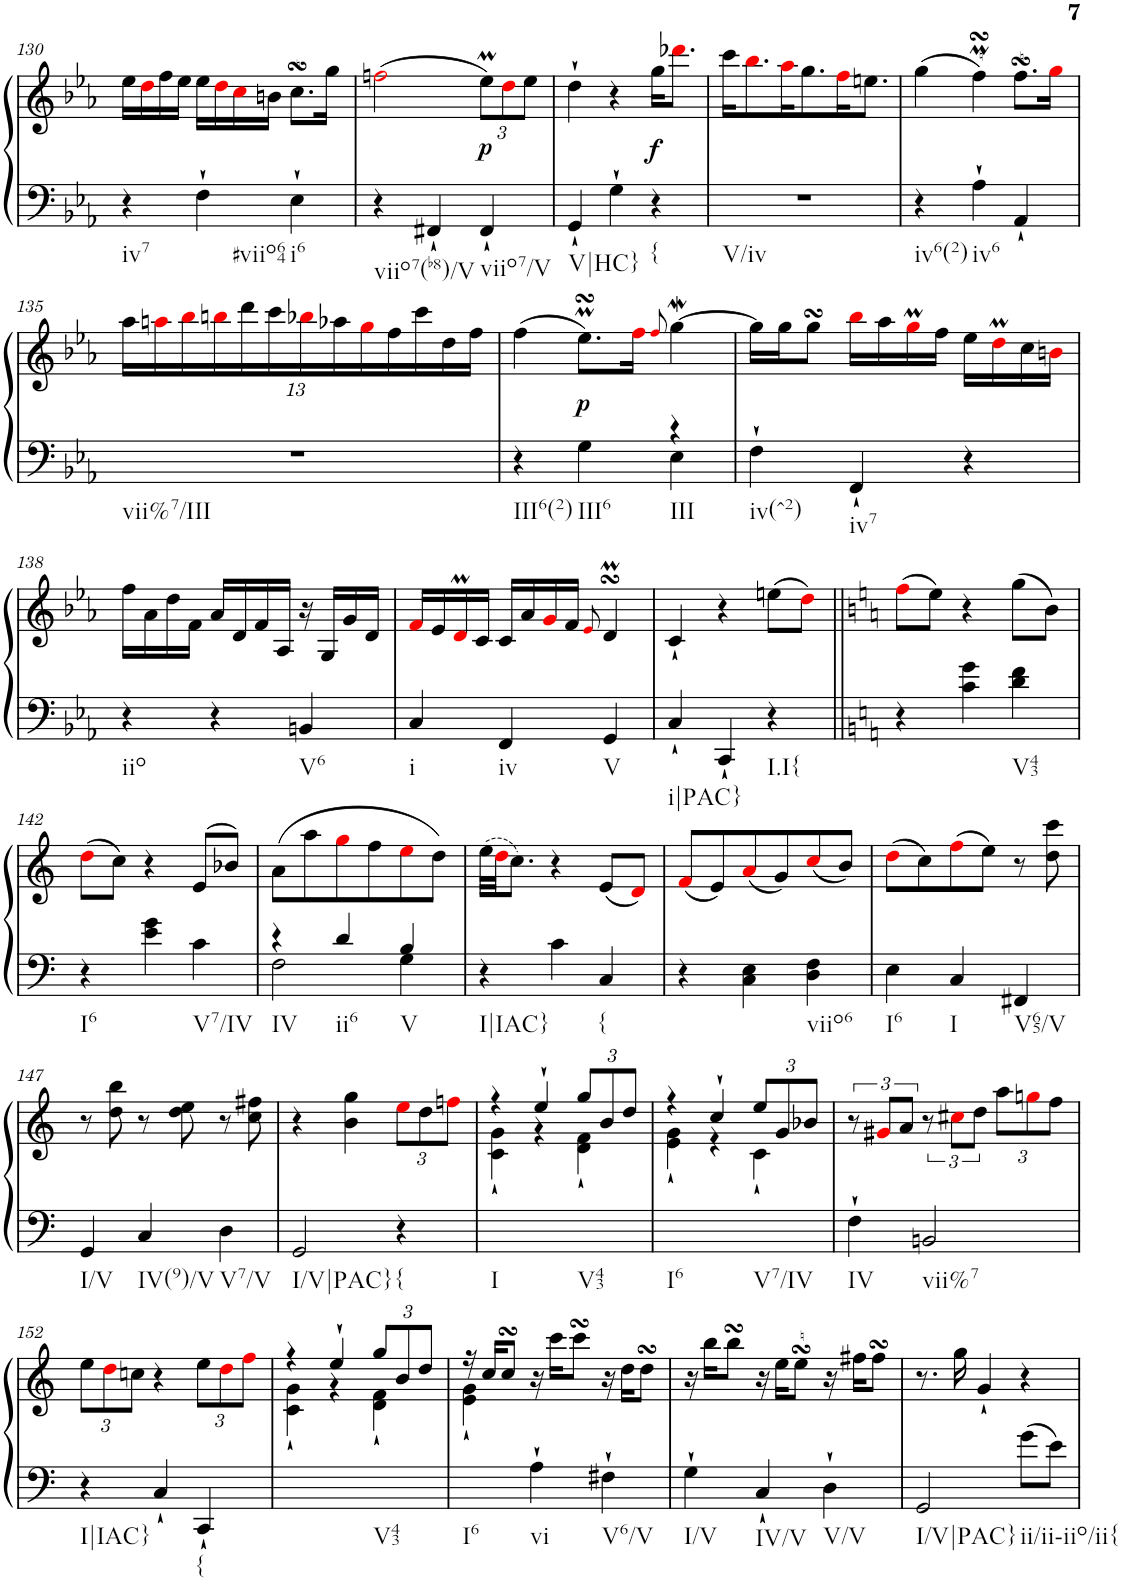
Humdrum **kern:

**kern	**kern	**dynam
*part1	*part1	*part1
*staff2	*staff1	*staff1/2
*I"Harpsichord	*	*
*I'Hch.	*	*
!!LO:PB:g=z
*clefF4	*clefG2	*
*k[b-e-a-]	*k[b-e-a-]	*
*M3/4	*M3/4	*
=130	=130	=130
!LO:TX:b:t=iv7	!	!
4r	16ee-\LL	.
.	16ddi\	.
.	16ff\	.
.	16ee-\JJ	.
!LO:TX:b:t=#viio64	!	!
4F`\	16ee-\LL	.
.	16ddi\	.
.	16cci\	.
.	16bn\JJ	.
!LO:TX:b:t=i6	!	!
4E-`\	8.ccsSSS\L	.
.	16gg\Jk	.
=131	=131	=131
!LO:TX:b:t=viio7(b8)/V	!	!
4r	(>2ffni\	.
4FF#X`/	.	.
*	*Xbrackettup	*
!LO:TX:b:t=viio7/V	!	!
!	!	!LO:DY:b
4FF#`/	12ee-M\L)	p
.	12ddi\	.
.	12ee-\J	.
=132	=132	=132
!LO:TX:b:t=V|HC}	!	!
4GG`/	4dd`\	.
4G`\	4r	.
!LO:TX:b:t={	!	!
!	!	!LO:DY:b
4r	16gg\KL	f
.	8.ddd-Xi\J	.
=133	=133	=133
!LO:TX:b:t=V/iv	!	!
2.r	16ccc\KL	.
.	8.bb-i\	.
.	16aa-i\K	.
.	8.gg\	.
.	16ffi\K	.
.	8.een\J	.
=134	=134	=134
!LO:TX:b:t=iv6(2)	!	!
4r	(>4gg\	.
!LO:TX:b:t=iv6	!	!
4A-`\	4ffMsSSS\)	.
4AA-`/	8.ffsSSS\L	.
.	16ggi\Jk	.
!!LO:LB:g=z
=135	=135	=135
!LO:TX:b:t=vii%7/III	!	!
2.r	52%3aa-\LL	.
.	52%3aani\	.
.	52%3bb-i\	.
.	52%3bbni\	.
.	52%3ddd\	.
.	52%3ccc\	.
.	52%3bb-Xi\	.
.	52%3aa-X\	.
.	52%3ggi\	.
.	52%3ff\	.
.	52%3ccc\	.
.	52%3dd\	.
.	52%3ff\JJ	.
=136	=136	=136
*^	*	*
!LO:TX:b:t=III6(2)	!	!	!
4r	2ryy	(>4ff\	.
!LO:TX:b:t=III6	!	!	!
!	!	!	!LO:DY:b
4G\	.	8.ee-MsSSs\L)	p
.	.	16ffi\Jk	.
.	.	8qffi/	.
!LO:TX:b:t=III	!	!	!
4r	4E-\	[4ggW\	.
=137	=137	=137	=137
!LO:TX:b:t=iv(^2)	!	!	!
*v	*v	*	*
4F`\	16gg\LL]	.
.	16gg\J	.
.	8ggsSsS\J	.
!LO:TX:b:t=iv7	!	!
4FF`/	16bb-i\LL	.
.	16aa-\	.
.	16ggmi\	.
.	16ff\JJ	.
4r	16ee-\LL	.
.	16ddmi\	.
.	16cc\	.
.	16bni\JJ	.
!!LO:LB:g=z
=138	=138	=138
!LO:TX:b:t=iio	!	!
4r	16ff\LL	.
.	16a-\	.
.	16dd\	.
.	16f\JJ	.
4r	16a-/LL	.
.	16d/	.
.	16f/	.
.	16A-/JJ	.
!LO:TX:b:t=V6	!	!
4BBn/	16r	.
.	16G/LL	.
.	16g/	.
.	16d/JJ	.
=139	=139	=139
!LO:TX:b:t=i	!	!
4C/	16fi/LL	.
.	16e-/	.
.	16dmi/	.
.	16c/JJ	.
!LO:TX:b:t=iv	!	!
4FF/	16c/LL	.
.	16a-/	.
.	16gi/	.
.	16f/JJ	.
.	8qe-i/	.
!LO:TX:b:t=V	!	!
4GG/	4dsSsSm/	.
=140	=140	=140
!LO:TX:b:t=i|PAC}	!	!
4C`/	4c`/	.
4CC`/	4r	.
!LO:TX:b:t=I.I{	!	!
4r	(>8een\L	.
.	8ddi\J)	.
=141||	=141||	=141||
*k[]	*k[]	*
4r	(>8ffi\L	.
.	8ee\J)	.
4c\ 4g\	4r	.
!LO:TX:b:t=V43	!	!
4d\ 4f\	(>8gg\L	.
.	8b\J)	.
!!LO:LB:g=z
=142	=142	=142
!LO:TX:b:t=I6	!	!
4r	(>8ddi\L	.
.	8cc\J)	.
4e\ 4g\	4r	.
!LO:TX:b:t=V7/IV	!	!
4c\	(>8e/L	.
.	8b-X/J)	.
=143	=143	=143
*^	*	*
!LO:TX:b:t=IV	!	!	!
4r	2F\	(>8a\L	.
.	.	8aa\	.
!LO:TX:b:t=ii6	!	!	!
4d/	.	8ggi\	.
.	.	8ff\	.
!LO:TX:b:t=V	!	!	!
4B/	4G\	8eei\	.
.	.	8dd\J)	.
*v	*v	*	*
=144	=144	=144
!LO:TX:b:t=I|IAC}	!	!
4r	(>32ee\LLL	.
.	32ddi\JJ	.
.	8.cc\J)	.
4c\	4r	.
!LO:TX:b:t={	!	!
4C/	(<8e/L	.
.	8di/J)	.
=145	=145	=145
4r	(<8fi/L	.
.	8e/)	.
4C\ 4E\	(<8ai/	.
.	8g/)	.
!LO:TX:b:t=viio6	!	!
4D\ 4F\	(<8cci/	.
.	8b/J)	.
=146	=146	=146
!LO:TX:b:t=I6	!	!
4E\	(>8ddi\L	.
.	8cc\)	.
!LO:TX:b:t=I	!	!
4C/	(>8ffi\	.
.	8ee\J)	.
!LO:TX:b:t=V65/V	!	!
4FF#X/	8r	.
.	8dd\ 8ccc\	.
!!LO:LB:g=z
=147	=147	=147
!LO:TX:b:t=I/V	!	!
4GG/	8r	.
.	8dd\ 8bb\	.
!LO:TX:b:t=IV(9)/V	!	!
4C/	8r	.
.	8dd\ 8ee\	.
!LO:TX:b:t=V7/V	!	!
4D\	8r	.
.	8cc\ 8ff#X\	.
=148	=148	=148
!LO:TX:b:t=I/V|PAC}	!	!
2GG/	4r	.
.	4b\ 4gg\	.
!LO:TX:b:t={	!	!
4r	12eei\L	.
.	12dd\	.
.	12ffni\J	.
=149	=149	=149
*	*^	*
!LO:TX:b:t=I	!	!	!
!LO:TX:b:t=V43	!	!	!
2.ryy	4r	4c\` 4g\`	.
.	4ee`/	4r	.
.	12gg/L	4d\` 4f\`	.
.	12b/	.	.
.	12dd/J	.	.
=150	=150	=150	=150
!LO:TX:b:t=I6	!	!	!
!LO:TX:b:t=V7/IV	!	!	!
2.ryy	4r	4e\` 4g\`	.
.	4cc`/	4r	.
.	12ee/L	4c`\	.
.	12g/	.	.
.	12b-X/J	.	.
*	*v	*v	*
=151	=151	=151
*	*brackettup	*
!LO:TX:b:t=IV	!	!
4F`\	12r	.
.	12g#Xi/L	.
.	12a/J	.
!LO:TX:b:t=vii%7	!	!
2BBn/	12r	.
.	12cc#Xi\L	.
.	12dd\J	.
*	*Xbrackettup	*
.	12aa\L	.
.	12ggni\	.
.	12ff\J	.
!!LO:LB:g=z
=152	=152	=152
!LO:TX:b:t=I|IAC}	!	!
4r	12ee\L	.
.	12ddi\	.
.	12ccn\J	.
4C`/	4r	.
!LO:TX:b:t={	!	!
4CC`/	12ee\L	.
.	12ddi\	.
.	12ffi\J	.
=153	=153	=153
*	*^	*
!LO:TX:b:t=V43	!	!	!
2.ryy	4r	4c\` 4g\`	.
.	4ee`/	4r	.
.	12gg/L	4d\` 4f\`	.
.	12b/	.	.
.	12dd/J	.	.
=154	=154	=154	=154
!LO:TX:b:t=I6	!	!	!
4ryy	16r	4e\` 4g\`	.
.	16cc/KL	.	.
.	8ccsSSs/J	.	.
!LO:TX:b:t=vi	!	!	!
4A`\	16r	2ryy	.
.	16ccc\KL	.	.
.	8cccsSSs\J	.	.
!LO:TX:b:t=V6/V	!	!	!
4F#X`\	16r	.	.
.	16dd\KL	.	.
.	8ddsSSS\J	.	.
*	*v	*v	*
=155	=155	=155
!LO:TX:b:t=I/V	!	!
4G`\	16r	.
.	16bb\KL	.
.	8bbsSsS\J	.
!LO:TX:b:t=IV/V	!	!
4C`/	16r	.
.	16ee\KL	.
.	8eesSsS\J	.
!LO:TX:b:t=V/V	!	!
4D`\	16r	.
.	16ff#X\KL	.
.	8ff#sSsS\J	.
=156	=156	=156
!LO:TX:b:t=I/V|PAC}	!	!
2GG/	8.r	.
.	16gg\	.
.	4g`/	.
!LO:TX:b:t=ii/ii-iio/ii{	!	!
8g\L	4r	.
8e\J	.	.
=	=	=
*-	*-	*-
